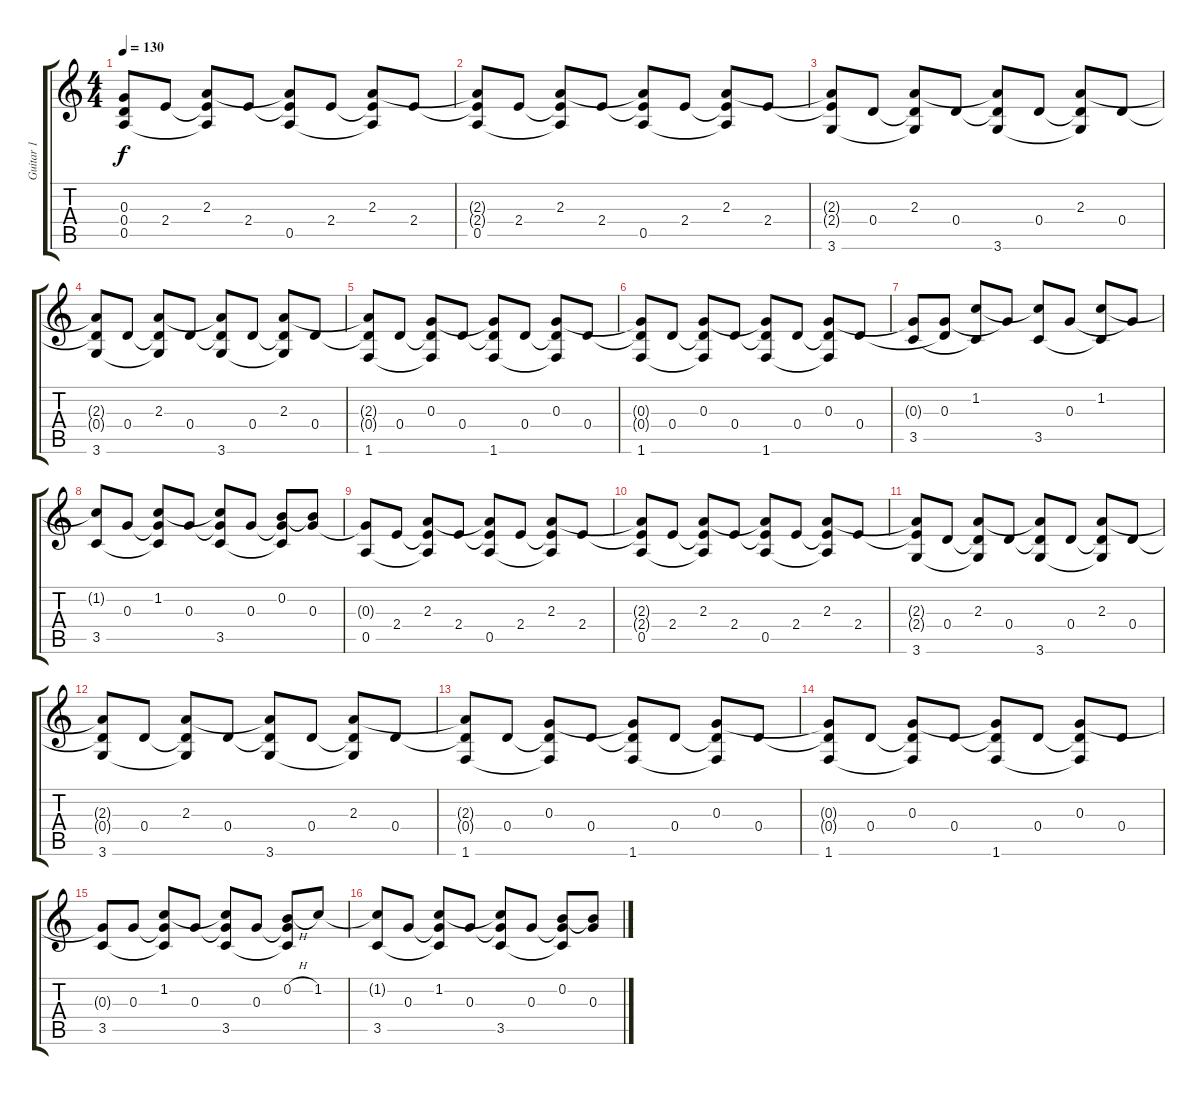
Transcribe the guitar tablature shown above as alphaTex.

\track ("Guitar 1" "Guitar 1") {instrument acousticguitarsteel}
\staff {score tabs}
\tuning (E4 B3 G3 D3 A2 E2) {hide}
\ts (4 4)
\tempo 130
\clef g2
\ks c
(0.3{t} 0.4{t} 0.5).8{dy f} 2.4.8 (2.3 2.4{t} 0.5{t}).8 2.4.8 (2.3{t} 2.4{t} 0.5).8 2.4.8 (2.3 2.4{t} 0.5{t}).8 2.4.8 |
(2.3{t} 2.4{t} 0.5).8 2.4.8 (2.3 2.4{t} 0.5{t}).8 2.4.8 (2.3{t} 2.4{t} 0.5).8 2.4.8 (2.3 2.4{t} 0.5{t}).8 2.4.8 |
(2.3{t} 2.4{t} 3.6).8 0.4.8 (2.3 0.4{t} 3.6{t}).8 0.4.8 (2.3{t} 0.4{t} 3.6).8 0.4.8 (2.3 0.4{t} 3.6{t}).8 0.4.8 |
(2.3{t} 0.4{t} 3.6).8 0.4.8 (2.3 0.4{t} 3.6{t}).8 0.4.8 (2.3{t} 0.4{t} 3.6).8 0.4.8 (2.3 0.4{t} 3.6{t}).8 0.4.8 |
(2.3{t} 0.4{t} 1.6).8 0.4.8 (0.3 0.4{t} 1.6{t}).8 0.4.8 (0.3{t} 0.4{t} 1.6).8 0.4.8 (0.3 0.4{t} 1.6{t}).8 0.4.8 |
(0.3{t} 0.4{t} 1.6).8 0.4.8 (0.3 0.4{t} 1.6{t}).8 0.4.8 (0.3{t} 0.4{t} 1.6).8 0.4.8 (0.3 0.4{t} 1.6{t}).8 0.4.8 |
(0.3{t} 3.5).8 (0.3 0.4{t}).8 (1.2 3.5{t}).8 0.3{t}.8 (1.2{t} 3.5).8 0.3.8 (1.2 3.5{t}).8 0.3{t}.8 |
(1.2{t} 3.5).8 0.3.8 (1.2 0.3{t} 3.5{t}).8 0.3.8 (1.2{t} 0.3{t} 3.5).8 0.3.8 (0.2 0.3{t} 3.5{t}).8 (0.2{t} 0.3).8 |
(0.3{t} 0.5).8 2.4.8 (2.3 2.4{t} 0.5{t}).8 2.4.8 (2.3{t} 2.4{t} 0.5).8 2.4.8 (2.3 2.4{t} 0.5{t}).8 2.4.8 |
(2.3{t} 2.4{t} 0.5).8 2.4.8 (2.3 2.4{t} 0.5{t}).8 2.4.8 (2.3{t} 2.4{t} 0.5).8 2.4.8 (2.3 2.4{t} 0.5{t}).8 2.4.8 |
(2.3{t} 2.4{t} 3.6).8 0.4.8 (2.3 0.4{t} 3.6{t}).8 0.4.8 (2.3{t} 0.4{t} 3.6).8 0.4.8 (2.3 0.4{t} 3.6{t}).8 0.4.8 |
(2.3{t} 0.4{t} 3.6).8 0.4.8 (2.3 0.4{t} 3.6{t}).8 0.4.8 (2.3{t} 0.4{t} 3.6).8 0.4.8 (2.3 0.4{t} 3.6{t}).8 0.4.8 |
(2.3{t} 0.4{t} 1.6).8 0.4.8 (0.3 0.4{t} 1.6{t}).8 0.4.8 (0.3{t} 0.4{t} 1.6).8 0.4.8 (0.3 0.4{t} 1.6{t}).8 0.4.8 |
(0.3{t} 0.4{t} 1.6).8 0.4.8 (0.3 0.4{t} 1.6{t}).8 0.4.8 (0.3{t} 0.4{t} 1.6).8 0.4.8 (0.3 0.4{t} 1.6{t}).8 0.4.8 |
(0.3{t} 3.5).8 0.3.8 (1.2 0.3{t} 3.5{t}).8 0.3.8 (1.2{t} 0.3{t} 3.5).8 0.3.8 (0.2{h} 0.3{t} 3.5{t}).8 1.2.8 |
(1.2{t} 3.5).8 0.3.8 (1.2 0.3{t} 3.5{t}).8 0.3.8 (1.2{t} 0.3{t} 3.5).8 0.3.8 (0.2 0.3{t} 3.5{t}).8 (0.2{t} 0.3).8
